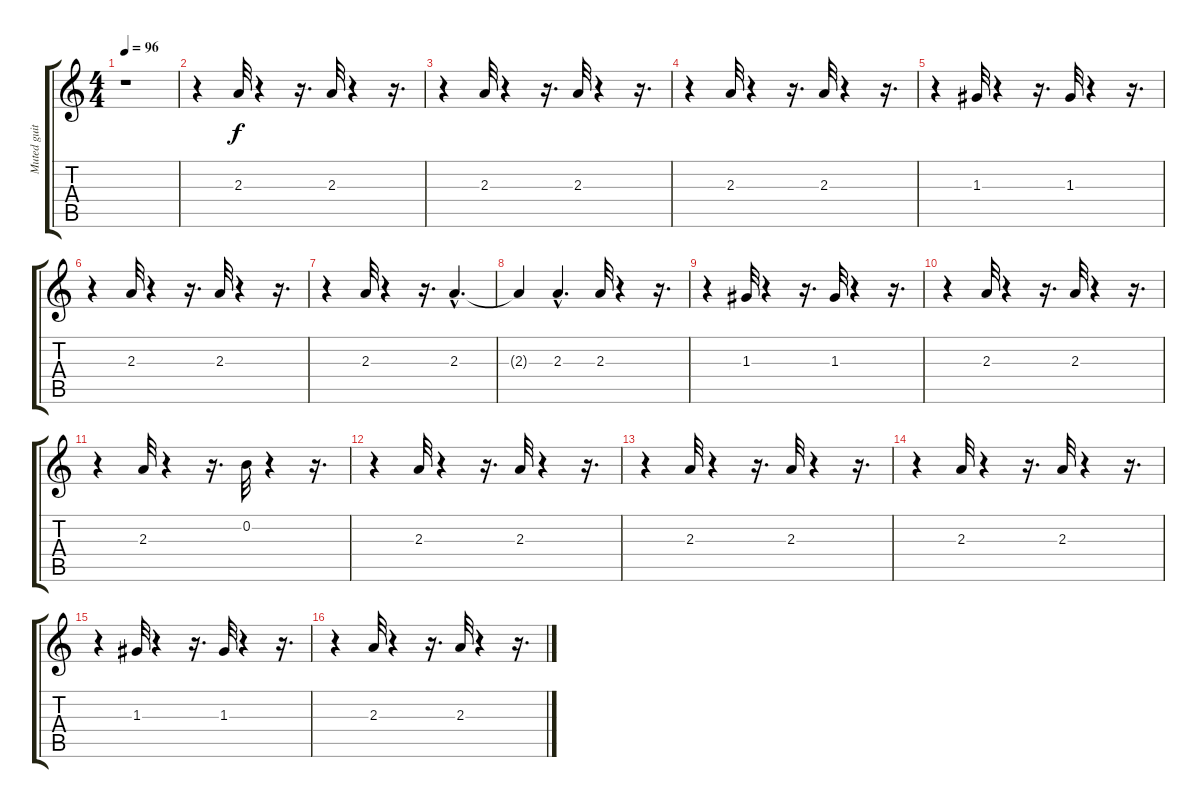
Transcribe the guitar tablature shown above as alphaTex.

\track ("Muted guitar" "Muted guit") {instrument electricguitarmuted}
\staff {score tabs}
\tuning (E4 B3 G3 D3 A2 E2) {hide}
\ts (4 4)
\tempo 96
\clef g2
\ks c
r.1{dy f} |
r.4 2.3.32 r.4 r.16{d} 2.3.32 r.4 r.16{d} |
r.4 2.3.32 r.4 r.16{d} 2.3.32 r.4 r.16{d} |
r.4 2.3.32 r.4 r.16{d} 2.3.32 r.4 r.16{d} |
r.4 1.3.32 r.4 r.16{d} 1.3.32 r.4 r.16{d} |
r.4 2.3.32 r.4 r.16{d} 2.3.32 r.4 r.16{d} |
r.4 2.3.32 r.4 r.16{d} 2.3{hac}.4{d} |
2.3{t}.4 2.3{hac}.4{d} 2.3.32 r.4 r.16{d} |
r.4 1.3.32 r.4 r.16{d} 1.3.32 r.4 r.16{d} |
r.4 2.3.32 r.4 r.16{d} 2.3.32 r.4 r.16{d} |
r.4 2.3.32 r.4 r.16{d} 0.2.32 r.4 r.16{d} |
r.4 2.3.32 r.4 r.16{d} 2.3.32 r.4 r.16{d} |
r.4 2.3.32 r.4 r.16{d} 2.3.32 r.4 r.16{d} |
r.4 2.3.32 r.4 r.16{d} 2.3.32 r.4 r.16{d} |
r.4 1.3.32 r.4 r.16{d} 1.3.32 r.4 r.16{d} |
r.4 2.3.32 r.4 r.16{d} 2.3.32 r.4 r.16{d}
